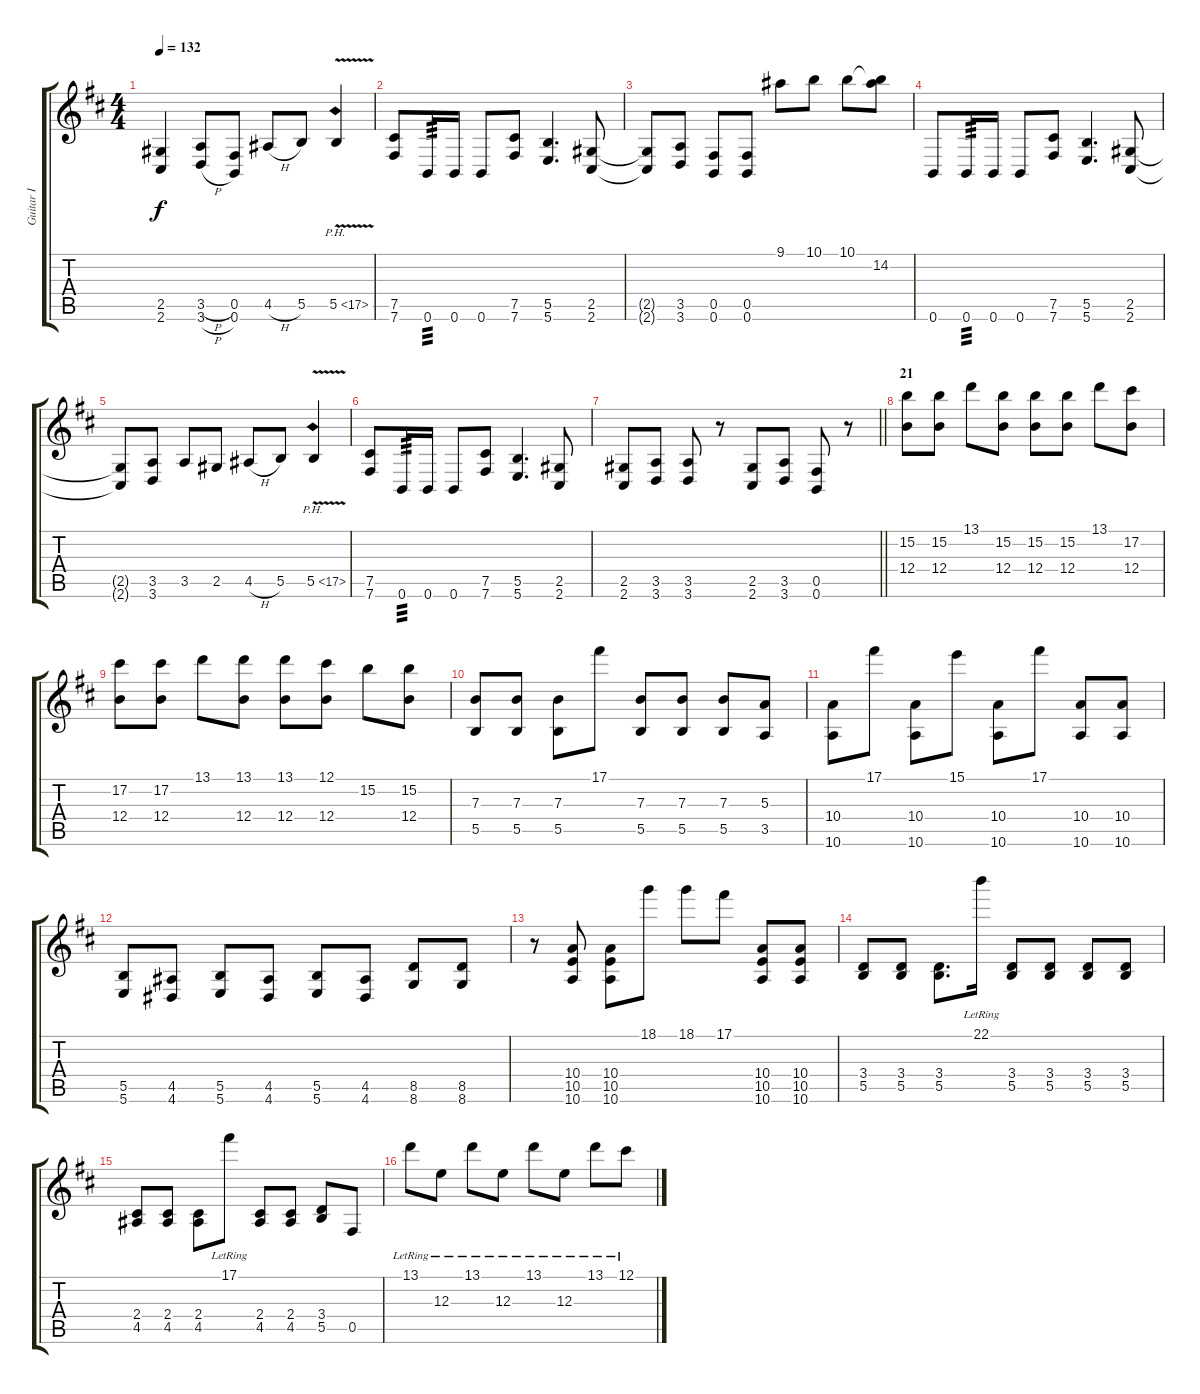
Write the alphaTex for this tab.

\track ("Guitar I" "Guitar I") {instrument overdrivenguitar}
\staff {score tabs}
\tuning (Db4 Ab3 E3 B2 Gb2 B1) {hide}
\ts (4 4)
\tempo 132
\clef g2
\ks bminor
(2.5{t} 2.6{t}).4{dy f} (3.5{h} 3.6{h}).8 (0.5 0.6).8 4.5{h}.8 5.5.8 5.5{ph 12 v}.4 |
(7.5 7.6).8 0.6.16{tp 3} 0.6.16 0.6.8 (7.5 7.6).8 (5.5 5.6).4{d} (2.5 2.6).8 |
(2.5{t} 2.6{t}).8 (3.5 3.6).8 (0.5 0.6).8 (0.5 0.6).8 9.1.8 10.1.8 10.1.8 (10.1{t} 14.2).8 |
0.6.8 0.6.16{tp 3} 0.6.16 0.6.8 (7.5 7.6).8 (5.5 5.6).4{d} (2.5 2.6).8 |
(2.5{t} 2.6{t}).8 (3.5 3.6).8 3.5.8 2.5.8 4.5{h}.8 5.5.8 5.5{ph 12 v}.4 |
(7.5 7.6).8 0.6.16{tp 3} 0.6.16 0.6.8 (7.5 7.6).8 (5.5 5.6).4{d} (2.5 2.6).8 |
\barLineRight lightlight
(2.5 2.6).8 (3.5 3.6).8 (3.5 3.6).8 r.8 (2.5 2.6).8 (3.5 3.6).8 (0.5 0.6).8 r.8 |
\section ("" "21")
(15.2 12.4).8 (15.2 12.4).8 13.1.8 (15.2 12.4).8 (15.2 12.4).8 (15.2 12.4).8 13.1.8 (17.2 12.4).8 |
(17.2 12.4).8 (17.2 12.4).8 13.1.8 (13.1 12.4).8 (13.1 12.4).8 (12.1 12.4).8 15.2.8 (15.2 12.4).8 |
(7.3 5.5).8 (7.3 5.5).8 (7.3 5.5).8 17.1.8 (7.3 5.5).8 (7.3 5.5).8 (7.3 5.5).8 (5.3 3.5).8 |
(10.4 10.6).8 17.1.8 (10.4 10.6).8 15.1.8 (10.4 10.6).8 17.1.8 (10.4 10.6).8 (10.4 10.6).8 |
(5.5 5.6).8 (4.5 4.6).8 (5.5 5.6).8 (4.5 4.6).8 (5.5 5.6).8 (4.5 4.6).8 (8.5 8.6).8 (8.5 8.6).8 |
r.8 (10.4 10.5 10.6).8 (10.4 10.5 10.6).8 18.1.8 18.1.8 17.1.8 (10.4 10.5 10.6).8 (10.4 10.5 10.6).8 |
(3.4 5.5).8 (3.4 5.5).8 (3.4 5.5).8{d} 22.1{lr}.16 (3.4 5.5).8 (3.4 5.5).8 (3.4 5.5).8 (3.4 5.5).8 |
(2.4 4.5).8 (2.4 4.5).8 (2.4 4.5).8 17.1{lr}.8 (2.4 4.5).8 (2.4 4.5).8 (3.4 5.5).8 0.5.8 |
13.1{lr}.8 12.3{lr}.8 13.1{lr}.8 12.3{lr}.8 13.1{lr}.8 12.3{lr}.8 13.1{lr}.8 12.1{lr}.8
